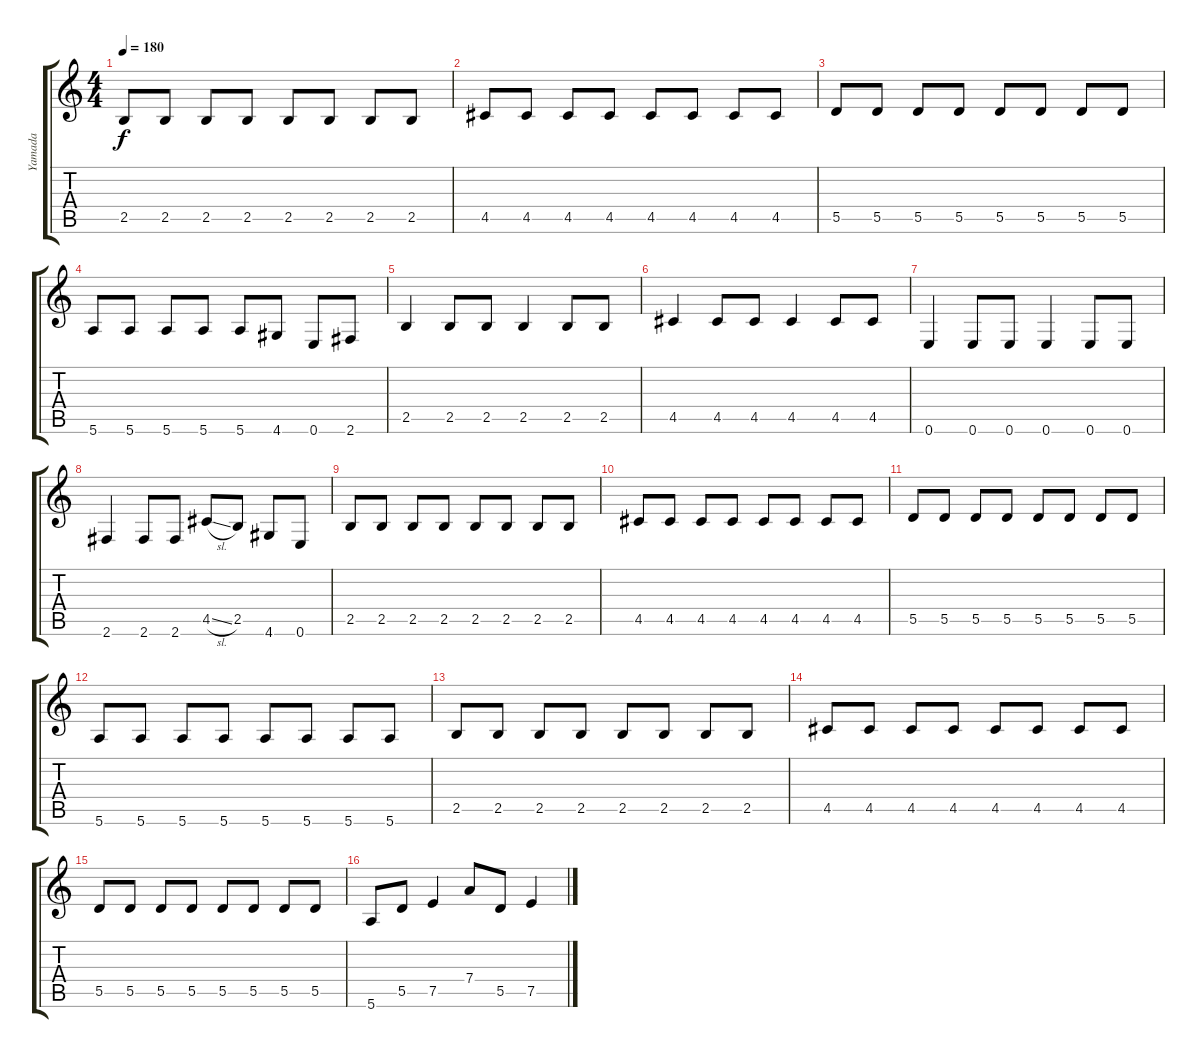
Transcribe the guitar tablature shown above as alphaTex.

\track ("Yamada" "Yamada") {instrument electricbassfinger}
\staff {score tabs}
\tuning (E4 B3 G3 D3 A2 E2) {hide}
\ts (4 4)
\tempo 180
\clef g2
\ks c
2.5.8{dy f} 2.5.8 2.5.8 2.5.8 2.5.8 2.5.8 2.5.8 2.5.8 |
4.5.8 4.5.8 4.5.8 4.5.8 4.5.8 4.5.8 4.5.8 4.5.8 |
5.5.8 5.5.8 5.5.8 5.5.8 5.5.8 5.5.8 5.5.8 5.5.8 |
5.6.8 5.6.8 5.6.8 5.6.8 5.6.8 4.6.8 0.6.8 2.6.8 |
2.5.4 2.5.8 2.5.8 2.5.4 2.5.8 2.5.8 |
4.5.4 4.5.8 4.5.8 4.5.4 4.5.8 4.5.8 |
0.6.4 0.6.8 0.6.8 0.6.4 0.6.8 0.6.8 |
2.6.4 2.6.8 2.6.8 4.5{sl}.8 2.5.8 4.6.8 0.6.8 |
2.5.8 2.5.8 2.5.8 2.5.8 2.5.8 2.5.8 2.5.8 2.5.8 |
4.5.8 4.5.8 4.5.8 4.5.8 4.5.8 4.5.8 4.5.8 4.5.8 |
5.5.8 5.5.8 5.5.8 5.5.8 5.5.8 5.5.8 5.5.8 5.5.8 |
5.6.8 5.6.8 5.6.8 5.6.8 5.6.8 5.6.8 5.6.8 5.6.8 |
2.5.8 2.5.8 2.5.8 2.5.8 2.5.8 2.5.8 2.5.8 2.5.8 |
4.5.8 4.5.8 4.5.8 4.5.8 4.5.8 4.5.8 4.5.8 4.5.8 |
5.5.8 5.5.8 5.5.8 5.5.8 5.5.8 5.5.8 5.5.8 5.5.8 |
5.6.8 5.5.8 7.5.4 7.4.8 5.5.8 7.5.4
